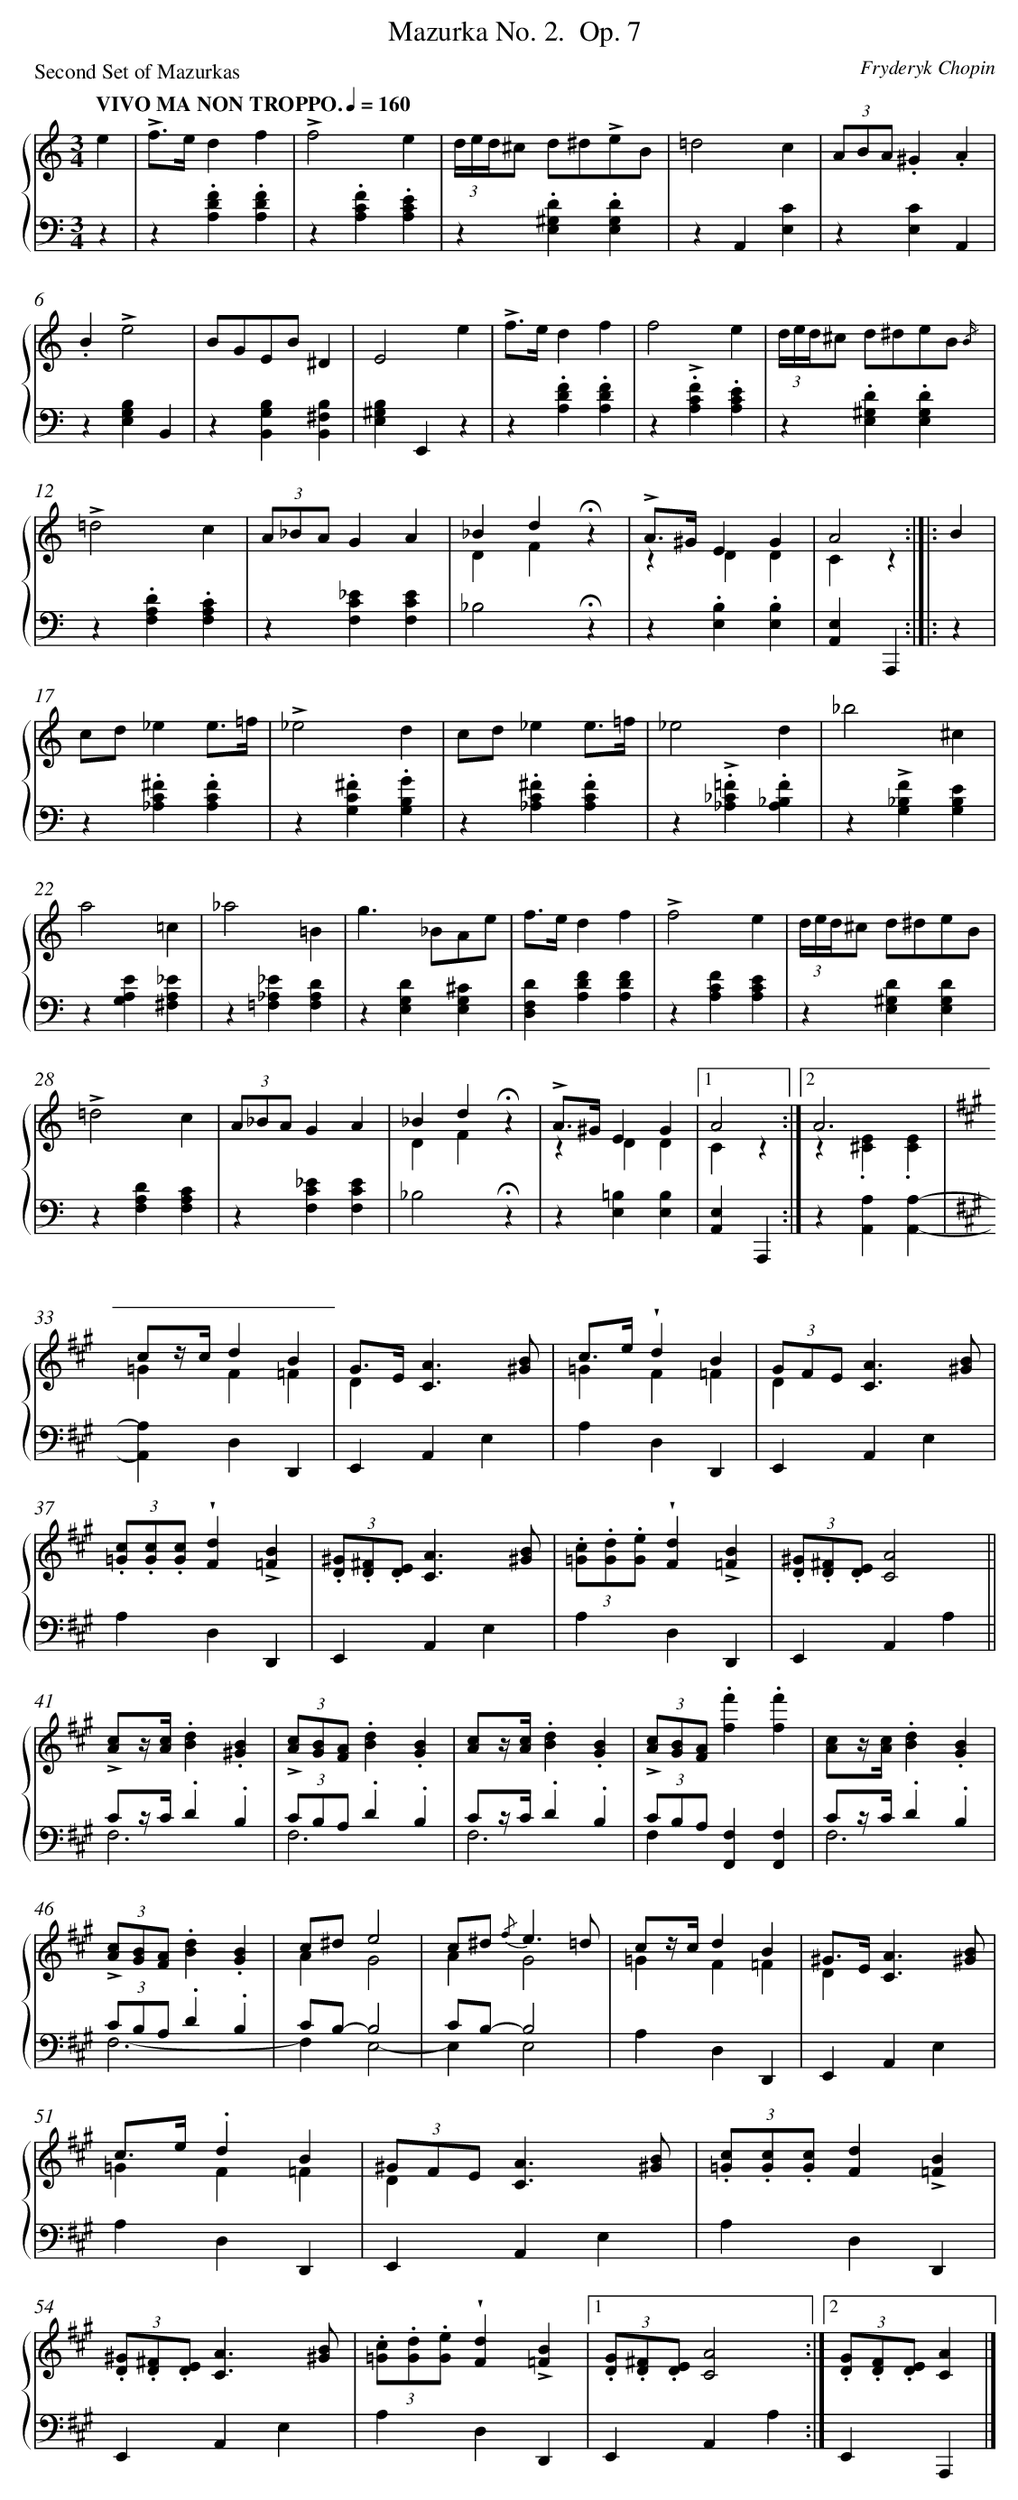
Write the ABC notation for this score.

X:1
T: Mazurka No. 2.	 Op. 7
C: Fryderyk Chopin
L: 1/4
M: 3/4
P: Second Set of Mazurkas
Q: "VIVO MA NON TROPPO." 1/4=160
%%staves {1 2}
V: 1 clef=treble
V: 2 clef=bass
K: C
[V:1] e [I:setbarnb 1]|
[V:2] z |
[V:1] !accent!f/>e/df |
[V:2] z.[FDA,].[FDA,] |
[V:1] !accent!f2e |
[V:2] z.[FCA,].[ECA,] |
[V:1] (3d//e//d//^c/ d/^d/!accent!e/B/ |
[V:2] z.[D^G,E,].[DG,E,] |
[V:1] =d2c |
[V:2] zA,,[CE,] |
[V:1] (3A/B/A/.^G.A |
[V:2] z[CE,]A,, |
[V:1] .B!accent!e2 |
[V:2] z[B,G,E,]B,, |
[V:1] B/G/E/B/^D |
[V:2] z[B,G,B,,][B,^F,B,,] |
[V:1] E2e |
[V:2] [B,^G,E,]E,,z |
[V:1] !accent!f/>e/df |
[V:2] z.[FDA,].[FDA,] |
[V:1] f2e |
[V:2] z.!accent![FCA,].[ECA,] |
[V:1] (3d//e//d//^c/ d/^d/e/B/ {/B/} |
[V:2] z.[D^G,E,].[DG,E,] |
[V:1] !accent!=d2c |
[V:2] z.[DA,F,].[CA,F,] |
[V:1] (3A/_B/A/GA |
[V:2] z[_ECF,][ECF,] |
[V:1] _Bd!fermata!z & DFx |
[V:2] _B,2!fermata!z |
[V:1] !accent!A/>^G/EG & zDD |
[V:2] z.[B,E,].[B,E,] |
[V:1] A2 & Cz :|]|:
[V:2] [E,A,,]A,,, :|]|:
[V:1] B [I:setbarnb 17]|
[V:2] z |
[V:1] c/d/_ee3//=f// |
[V:2] z.[^FC_A,].[FCA,] |
[V:1] !accent!_e2d |
[V:2] z.[^FCG,].[GB,G,] |
[V:1] c/d/_ee3//=f// |
[V:2] z.[^FC_A,].[FCA,] |
[V:1] _e2d |
[V:2] z.!accent![=F_C_A,].[F_B,A,] |
[V:1] _b2^c |
[V:2] z!accent![F_B,G,][EB,G,] |
[V:1] a2=c |
[V:2] z[EA,G,][_EA,^F,] |
[V:1] _a2=B |
[V:2] z[_E_A,=F,][DA,F,] |
[V:1] g>_BA/e/ |
[V:2] z[DG,E,][^CG,E,] |
[V:1] f/>e/df |
[V:2] [DF,D,][FDA,][FDA,] |
[V:1] !accent!f2e |
[V:2] z[FCA,][ECA,] |
[V:1] (3d//e//d//^c/ d/^d/e/B/ |
[V:2] z[D^G,E,][DG,E,] |
[V:1] !accent!=d2c |
[V:2] z[DA,F,][CA,F,] |
[V:1] (3A/_B/A/GA |
[V:2] z[_ECF,][ECF,] |
[V:1] _Bd!fermata!z & DFx |
[V:2] _B,2!fermata!z |
[V:1] !accent!A/>^G/EG & zDD |[1
[V:2] z[=B,E,][B,E,] |
[V:1] A2 & Cz :|][2
[V:2] [E,A,,]A,,, :|]
[V:1] A3 & z.[E^C].[EC] |
[V:2] z[A,A,,][A,A,,]- |
[V:1]  [K:A] c/z//c//dB & =GF=F |
[V:2]  [K:A] [A,A,,]D,D,, |
[V:1] G/>E/[A3/C3/][B/^G/] & Dx2 |
[V:2] E,,A,,E, |
[V:1] c/>e/!wedge!dB & =GF=F |
[V:2] A,D,D,, |
[V:1] (3G/F/E/[A3/C3/][B/^G/] & Dx2 |
[V:2] E,,A,,E, |
[V:1] (3.[c/=G/].[c/G/].[c/G/]!wedge![dF]!accent![B=F] |
[V:2] A,D,D,, |
[V:1] (3.[^G/D/].[^F/D/].[E/D/][A3/C3/][B/^G/] |
[V:2] E,,A,,E, |
[V:1] (3.[c/=G/].[d/G/].[e/G/]!wedge![dF]!accent![B=F] |
[V:2] A,D,D,, |
[V:1] (3.[^G/D/].[^F/D/].[E/D/][A2C2] ||
[V:2] E,,A,,A, ||
[V:1] !accent![c/A/]z//[c//A//].[dB].[B^G] |
[V:2] C/z//C//.D.B, & F,3 |
[V:1] (3!accent![c/A/][B/G/][A/F/].[dB].[BG] |
[V:2] (3C/B,/A,/.D.B, & F,3 |
[V:1] [c/A/]z//[c//A//].[dB].[BG] |
[V:2] C/z//C//.D.B, & F,3 |
[V:1] (3!accent![c/A/][B/G/][A/F/].[f'f].[f'f] |
[V:2] (3C/B,/A,/[F,F,,][F,F,,] & F,x2 |
[V:1] [c/A/]z//[c//A//].[dB].[BG] |
[V:2] C/z//C//.D.B, & F,3 |
[V:1] (3!accent![c/A/][B/G/][A/F/].[dB].[BG] |
[V:2] (3C/B,/A,/.D.B, & F,3- |
[V:1] c/^d/e2 & AG2 |
[V:2] C/B,/-B,2 & F,E,2- |
[V:1] c/^d< {/f}e=d/ & AG2 |
[V:2] C/B,/-B,2 & E,E,2 |
[V:1] c/z//c//dB & =GF=F |
[V:2] A,D,D,, |
[V:1] ^G/>E/[A3/C3/][B/^G/] & Dx2 |
[V:2] E,,A,,E, |
[V:1] c/>e/.dB & =GF=F |
[V:2] A,D,D,, |
[V:1] (3^G/F/E/[A3/C3/][B/^G/] & Dx2 |
[V:2] E,,A,,E, |
[V:1] (3.[c/=G/].[c/G/].[c/G/][dF]!accent![B=F] |
[V:2] A,D,D,, |
[V:1] (3.[^G/D/].[^F/D/].[E/D/][A3/C3/][B/^G/] |
[V:2] E,,A,,E, |
[V:1] (3.[c/=G/].[d/G/].[e/G/]!wedge![dF]!accent![B=F] |[1
[V:2] A,D,D,, |
[V:1] (3.[G/D/].[^F/D/].[E/D/][A2C2] :|][2
[V:2] E,,A,,A, :|]
[V:1] (3.[G/D/].[F/D/].[E/D/][AC] |]
[V:2] E,,A,,, |]
